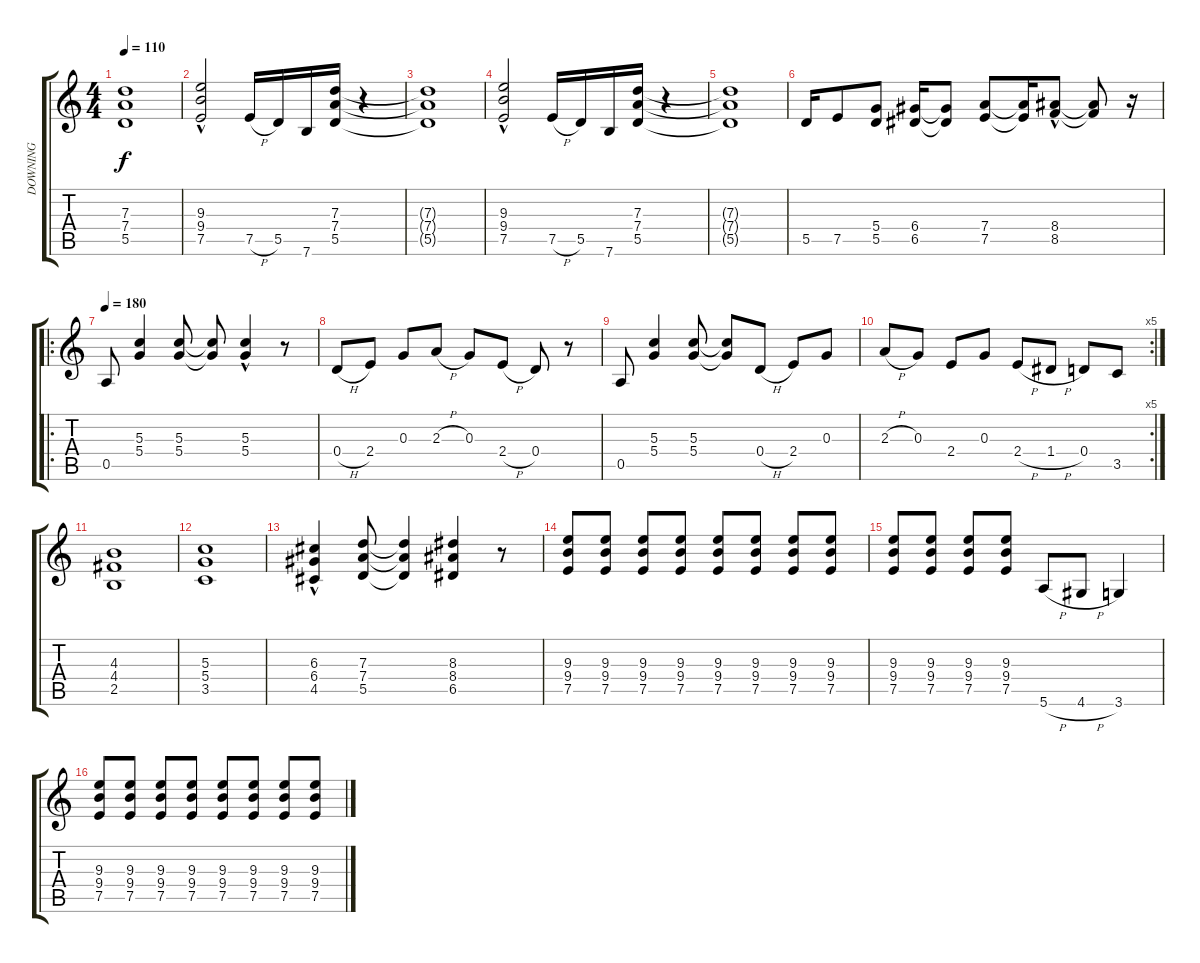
\track ("DOWNING" "DOWNING") {instrument distortionguitar}
\staff {score tabs}
\tuning (E4 B3 G3 D3 A2 E2) {hide}
\ts (4 4)
\tempo 110
\clef g2
\ks c
(7.3{t} 7.4{t} 5.5{t}).1{dy f} |
(9.3{hac} 9.4{hac} 7.5{hac}).2 7.5{h}.16 5.5.16 7.6.16 (7.3 7.4 5.5).16 r.4 |
(7.3{t} 7.4{t} 5.5{t}).1 |
(9.3{hac} 9.4{hac} 7.5{hac}).2 7.5{h}.16 5.5.16 7.6.16 (7.3 7.4 5.5).16 r.4 |
(7.3{t} 7.4{t} 5.5{t}).1 |
5.5.16 7.5.8 (5.4 5.5).8 (6.4 6.5).16 (6.4{t} 6.5{t}).8 (7.4 7.5).8 (7.4{t} 7.5{t}).16 (8.4{hac} 8.5{hac}).8 (8.4{t} 8.5{t}).8 r.16 |
\ro
\tempo 180
0.5.8 (5.3 5.4).4 (5.3 5.4).8 (5.3{t} 5.4{t}).8 (5.3{hac} 5.4{hac}).4 r.8 |
0.4{h}.8 2.4.8 0.3.8 2.3{h}.8 0.3.8 2.4{h}.8 0.4.8 r.8 |
0.5.8 (5.3 5.4).4 (5.3 5.4).8 (5.3{t} 5.4{t}).8 0.4{h}.8 2.4.8 0.3.8 |
\rc 5
2.3{h}.8 0.3.8 2.4.8 0.3.8 2.4{h}.8 1.4{h}.8 0.4.8 3.5.8 |
(4.3 4.4 2.5).1 |
(5.3 5.4 3.5).1 |
(6.3{hac} 6.4{hac} 4.5{hac}).4 (7.3 7.4 5.5).8 (7.3{t} 7.4{t} 5.5{t}).4 (8.3 8.4 6.5).4 r.8 |
(9.3 9.4 7.5).8 (9.3 9.4 7.5).8 (9.3 9.4 7.5).8 (9.3 9.4 7.5).8 (9.3 9.4 7.5).8 (9.3 9.4 7.5).8 (9.3 9.4 7.5).8 (9.3 9.4 7.5).8 |
(9.3 9.4 7.5).8 (9.3 9.4 7.5).8 (9.3 9.4 7.5).8 (9.3 9.4 7.5).8 5.6{h}.8 4.6{h}.8 3.6.4 |
(9.3 9.4 7.5).8 (9.3 9.4 7.5).8 (9.3 9.4 7.5).8 (9.3 9.4 7.5).8 (9.3 9.4 7.5).8 (9.3 9.4 7.5).8 (9.3 9.4 7.5).8 (9.3 9.4 7.5).8
